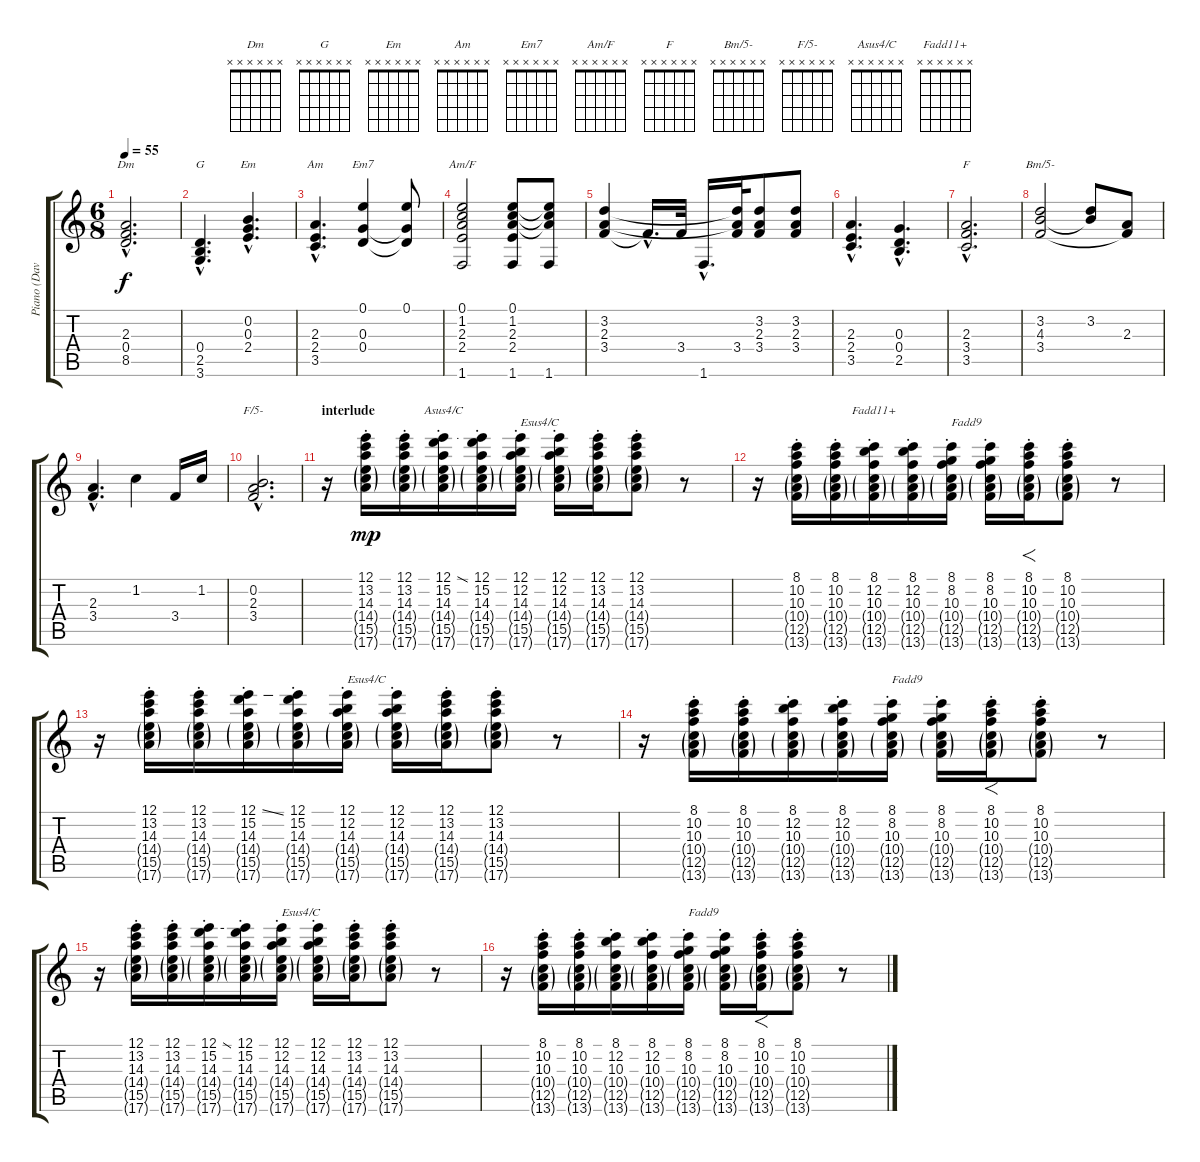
\track ("Piano (Davies)" "Piano (Dav") {instrument acousticgrandpiano}
\staff {score tabs}
\tuning (E5 B4 G4 D4 A3 E3) {hide}
\chord ("Dm" x x x x x x)
\chord ("G" x x x x x x)
\chord ("Em" x x x x x x)
\chord ("Am" x x x x x x)
\chord ("Em7" x x x x x x)
\chord ("Am/F" x x x x x x)
\chord ("F" x x x x x x)
\chord ("Bm/5-" x x x x x x)
\chord ("F/5-" x x x x x x)
\chord ("Asus4/C" x x x x x x)
\chord ("Fadd11+" x x x x x x)
\ts (6 8)
\tempo 55
\clef g2
\ks c
(2.3{hac} 0.4{hac} 8.5{hac}).2{d ch "Dm" dy f volume 13} |
(0.4{hac} 2.5{hac} 3.6{hac}).4{d ch "G"} (0.2{hac} 0.3{hac} 2.4{hac}).4{d ch "Em"} |
(2.3{hac} 2.4{hac} 3.5{hac}).4{d ch "Am"} (0.1 0.3 0.4).4{ch "Em7"} (0.1 0.3{t} 0.4{t}).8 |
(0.1 1.2 2.3 2.4 1.6).2{ch "Am/F"} (0.1 1.2 2.3 2.4 1.6).8 (0.1{t} 1.2{t} 2.3{t} 1.6).8 |
(3.2 2.3 3.4).4 3.4{hac t}.16{d} 3.4.32 1.6{hac}.16{d} (3.2{t} 2.3{t} 3.4).32 (3.2 2.3 3.4).8 (3.2 2.3 3.4).8 |
(2.3{hac} 2.4{hac} 3.5{hac}).4{d} (0.3{hac} 0.4{hac} 2.5{hac}).4{d} |
(2.3{hac} 3.4{hac} 3.5{hac}).2{d ch "F"} |
(3.2 4.3 3.4).2{ch "Bm/5-"} (3.2 4.3{t}).8 (2.3 3.4{t}).8 |
(2.3{hac} 3.4{hac}).4{d} 1.2.4 3.4.16 1.2.16 |
(0.2{hac} 2.3{hac} 3.4{hac}).2{d ch "F/5-"} |
\section ("" "interlude")
r.16 (12.1{st} 13.2{st} 14.3{st} 14.4{g st} 15.5{g st} 17.6{g st}).16{dy mp} (12.1{st} 13.2{st} 14.3{st} 14.4{g st} 15.5{g st} 17.6{g st}).16 (12.1{ss} 15.2{st} 14.3{st} 14.4{g st} 15.5{g st} 17.6{g st}).16{ch "Asus4/C"} (12.1{st} 15.2{st} 14.3{st} 14.4{g st} 15.5{g st} 17.6{g st}).16 (12.1{st} 12.2{st} 14.3{st} 14.4{g st} 15.5{g st} 17.6{g st}).16{txt "Esus4/C"} (12.1{st} 12.2{st} 14.3{st} 14.4{g st} 15.5{g st} 17.6{g st}).16 (12.1{st} 13.2{st} 14.3{st} 14.4{g st} 15.5{g st} 17.6{g st}).16 (12.1{st} 13.2{st} 14.3{st} 14.4{g st} 15.5{g st} 17.6{g st}).8 r.8 |
r.16 (8.1{st} 10.2{st} 10.3{st} 10.4{g st} 12.5{g st} 13.6{g st}).16 (8.1{st} 10.2{st} 10.3{st} 10.4{g st} 12.5{g st} 13.6{g st}).16 (8.1{st} 12.2{st} 10.3{st} 10.4{g st} 12.5{g st} 13.6{g st}).16{ch "Fadd11+"} (8.1{st} 12.2{st} 10.3{st} 10.4{g st} 12.5{g st} 13.6{g st}).16 (8.1{st} 8.2{st} 10.3{st} 10.4{g st} 12.5{g st} 13.6{g st}).16{txt "Fadd9"} (8.1{st} 8.2{st} 10.3{st} 10.4{g st} 12.5{g st} 13.6{g st}).16 (8.1{st} 10.2{st} 10.3{st} 10.4{g st} 12.5{g st} 13.6{g st}).16{f} (8.1{st} 10.2{st} 10.3{st} 10.4{g st} 12.5{g st} 13.6{g st}).8 r.8 |
r.16 (12.1{st} 13.2{st} 14.3{st} 14.4{g st} 15.5{g st} 17.6{g st}).16 (12.1{st} 13.2{st} 14.3{st} 14.4{g st} 15.5{g st} 17.6{g st}).16 (12.1{ss} 15.2{st} 14.3{st} 14.4{g st} 15.5{g st} 17.6{g st}).16 (12.1{st} 15.2{st} 14.3{st} 14.4{g st} 15.5{g st} 17.6{g st}).16 (12.1{st} 12.2{st} 14.3{st} 14.4{g st} 15.5{g st} 17.6{g st}).16{txt "Esus4/C"} (12.1{st} 12.2{st} 14.3{st} 14.4{g st} 15.5{g st} 17.6{g st}).16 (12.1{st} 13.2{st} 14.3{st} 14.4{g st} 15.5{g st} 17.6{g st}).16 (12.1{st} 13.2{st} 14.3{st} 14.4{g st} 15.5{g st} 17.6{g st}).8 r.8 |
r.16 (8.1{st} 10.2{st} 10.3{st} 10.4{g st} 12.5{g st} 13.6{g st}).16 (8.1{st} 10.2{st} 10.3{st} 10.4{g st} 12.5{g st} 13.6{g st}).16 (8.1{st} 12.2{st} 10.3{st} 10.4{g st} 12.5{g st} 13.6{g st}).16 (8.1{st} 12.2{st} 10.3{st} 10.4{g st} 12.5{g st} 13.6{g st}).16 (8.1{st} 8.2{st} 10.3{st} 10.4{g st} 12.5{g st} 13.6{g st}).16{txt "Fadd9"} (8.1{st} 8.2{st} 10.3{st} 10.4{g st} 12.5{g st} 13.6{g st}).16 (8.1{st} 10.2{st} 10.3{st} 10.4{g st} 12.5{g st} 13.6{g st}).16{f} (8.1{st} 10.2{st} 10.3{st} 10.4{g st} 12.5{g st} 13.6{g st}).8 r.8 |
r.16 (12.1{st} 13.2{st} 14.3{st} 14.4{g st} 15.5{g st} 17.6{g st}).16 (12.1{st} 13.2{st} 14.3{st} 14.4{g st} 15.5{g st} 17.6{g st}).16 (12.1{ss} 15.2{st} 14.3{st} 14.4{g st} 15.5{g st} 17.6{g st}).16 (12.1{st} 15.2{st} 14.3{st} 14.4{g st} 15.5{g st} 17.6{g st}).16 (12.1{st} 12.2{st} 14.3{st} 14.4{g st} 15.5{g st} 17.6{g st}).16{txt "Esus4/C"} (12.1{st} 12.2{st} 14.3{st} 14.4{g st} 15.5{g st} 17.6{g st}).16 (12.1{st} 13.2{st} 14.3{st} 14.4{g st} 15.5{g st} 17.6{g st}).16 (12.1{st} 13.2{st} 14.3{st} 14.4{g st} 15.5{g st} 17.6{g st}).8 r.8 |
r.16 (8.1{st} 10.2{st} 10.3{st} 10.4{g st} 12.5{g st} 13.6{g st}).16 (8.1{st} 10.2{st} 10.3{st} 10.4{g st} 12.5{g st} 13.6{g st}).16 (8.1{st} 12.2{st} 10.3{st} 10.4{g st} 12.5{g st} 13.6{g st}).16 (8.1{st} 12.2{st} 10.3{st} 10.4{g st} 12.5{g st} 13.6{g st}).16 (8.1{st} 8.2{st} 10.3{st} 10.4{g st} 12.5{g st} 13.6{g st}).16{txt "Fadd9"} (8.1{st} 8.2{st} 10.3{st} 10.4{g st} 12.5{g st} 13.6{g st}).16 (8.1{st} 10.2{st} 10.3{st} 10.4{g st} 12.5{g st} 13.6{g st}).16{f} (8.1{st} 10.2{st} 10.3{st} 10.4{g st} 12.5{g st} 13.6{g st}).8 r.8
